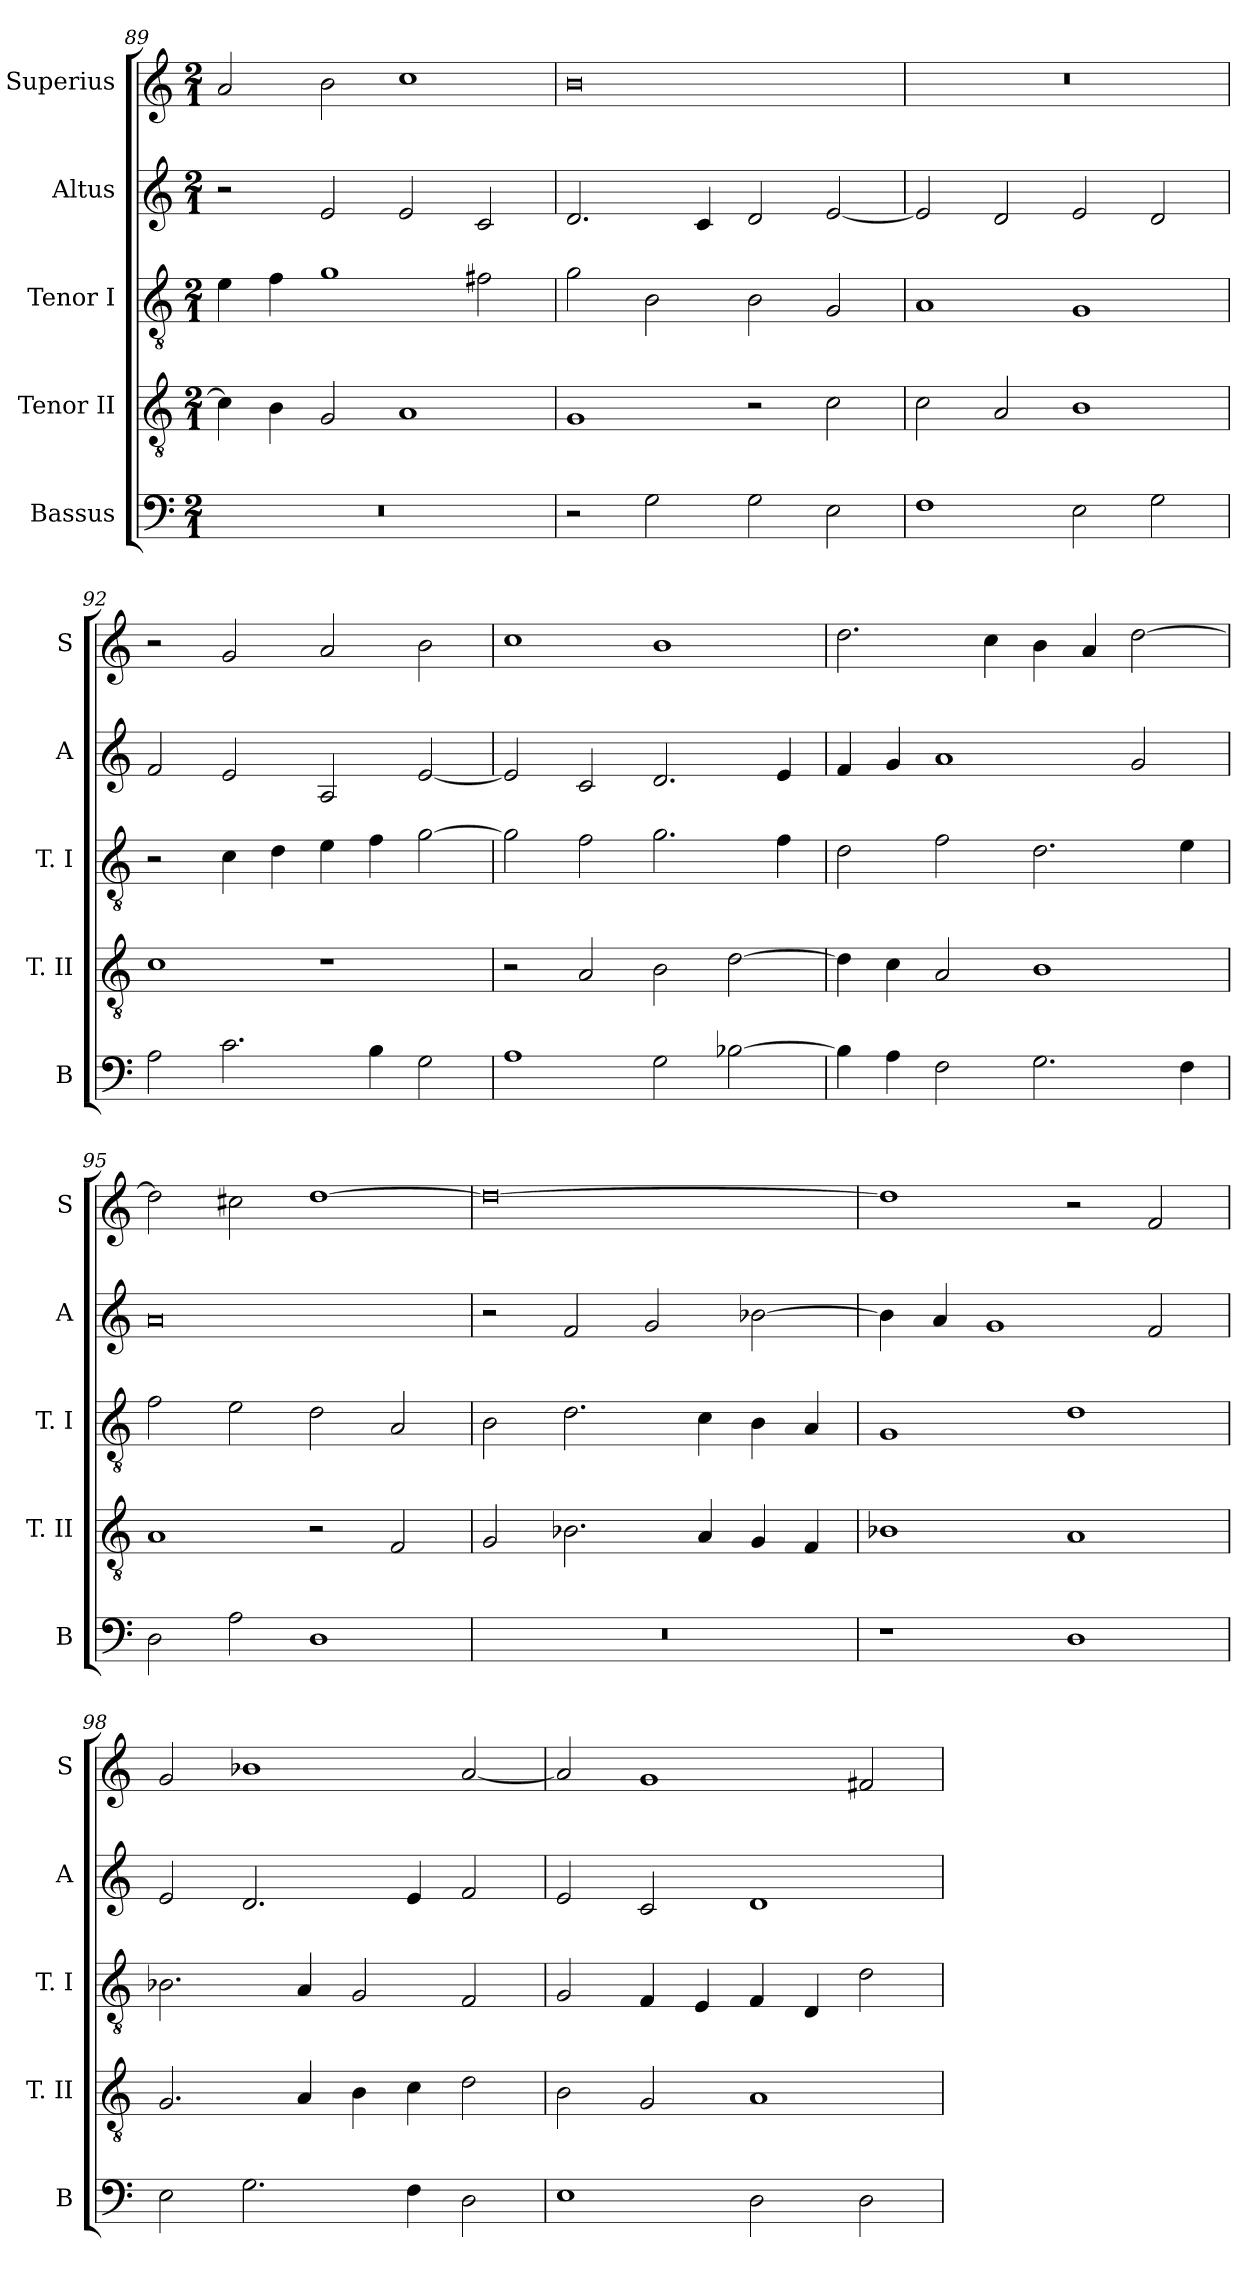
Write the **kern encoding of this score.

**kern	**kern	**kern	**kern	**kern
*part5	*part4	*part3	*part2	*part1
*staff5	*staff4	*staff3	*staff2	*staff1
*I"Bassus	*I"Tenor II	*I"Tenor I	*I"Altus	*I"Superius
*I'B	*I'T. II	*I'T. I	*I'A	*I'S
*clefF4	*clefGv2	*clefGv2	*clefG2	*clefG2
*k[]	*k[]	*k[]	*k[]	*k[]
*M2/1	*M2/1	*M2/1	*M2/1	*M2/1
=89	=89	=89	=89	=89
0r	4c]	4e	2r	2a
.	4B	4f	.	.
.	2G	1g	2e	2b
.	1A	.	2e	1cc
.	.	2f#X	2c	.
=90	=90	=90	=90	=90
2r	1G	2g	2.d	0b
2G	.	2B	.	.
.	.	.	4c	.
2G	2r	2B	2d	.
2E	2c	2G	[2e	.
=91	=91	=91	=91	=91
1F	2c	1A	2e]	0r
.	2A	.	2d	.
2E	1B	1G	2e	.
2G	.	.	2d	.
=92	=92	=92	=92	=92
2A	1c	2r	2f	2r
2.c	.	4c	2e	2g
.	.	4d	.	.
.	1r	4e	2A	2a
4B	.	4f	.	.
2G	.	[2g	[2e	2b
=93	=93	=93	=93	=93
1A	2r	2g]	2e]	1cc
.	2A	2f	2c	.
2G	2B	2.g	2.d	1b
[2B-X	[2d	.	.	.
.	.	4f	4e	.
=94	=94	=94	=94	=94
4B-]	4d]	2d	4f	2.dd
4A	4c	.	4g	.
2F	2A	2f	1a	.
.	.	.	.	4cc
2.G	1B	2.d	.	4b
.	.	.	.	4a
.	.	.	2g	[2dd
4F	.	4e	.	.
=95	=95	=95	=95	=95
2D	1A	2f	0a	2dd]
2A	.	2e	.	2cc#X
1D	2r	2d	.	[1dd
.	2F	2A	.	.
=96	=96	=96	=96	=96
0r	2G	2B	2r	0dd_
.	2.B-X	2.d	2f	.
.	.	.	2g	.
.	4A	4c	.	.
.	4G	4B	[2b-X	.
.	4F	4A	.	.
=97	=97	=97	=97	=97
1r	1B-X	1G	4b-]	1dd]
.	.	.	4a	.
.	.	.	1g	.
1D	1A	1d	.	2r
.	.	.	2f	2f
=98	=98	=98	=98	=98
2E	2.G	2.B-X	2e	2g
2.G	.	.	2.d	1b-X
.	4A	4A	.	.
.	4B	2G	.	.
4F	4c	.	4e	.
2D	2d	2F	2f	[2a
=99	=99	=99	=99	=99
1E	2B	2G	2e	2a]
.	2G	4F	2c	1g
.	.	4E	.	.
2D	1A	4F	1d	.
.	.	4D	.	.
2D	.	2d	.	2f#X
=	=	=	=	=
*-	*-	*-	*-	*-
